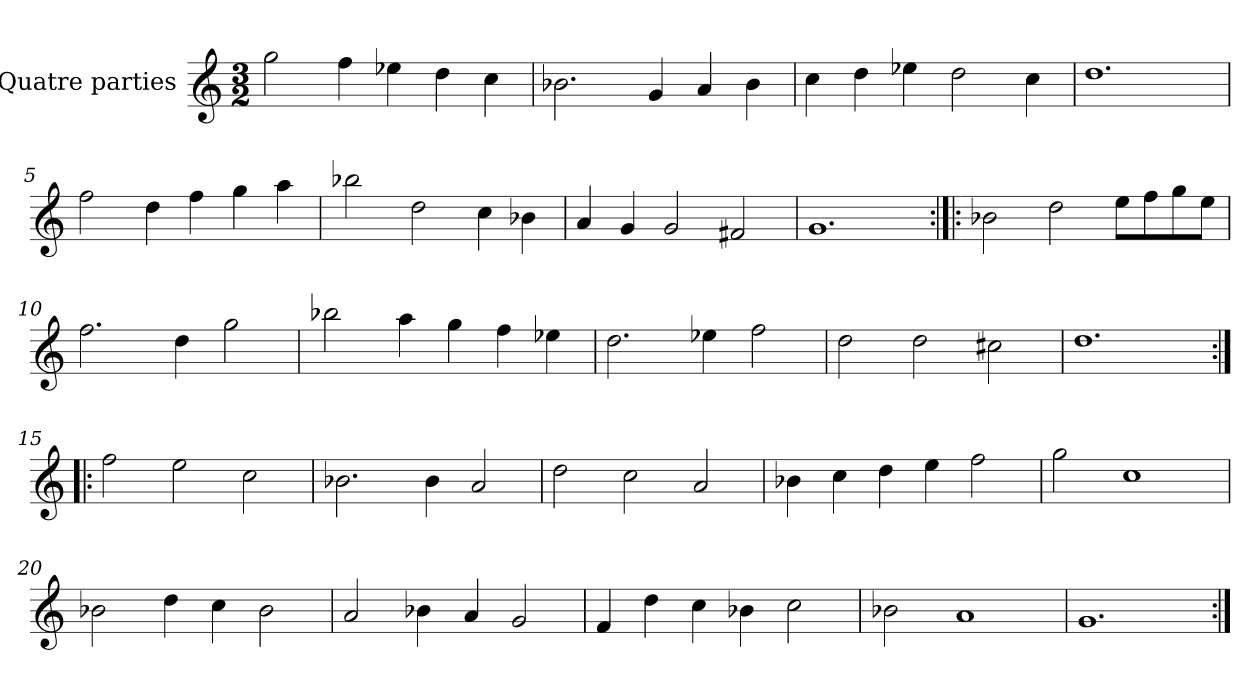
**kern
*part1
*staff1
*I"Quatre parties
*clefG2
*k[]
*M3/2
*MM180
=1
2gg\
4ff\
4ee-X\
4dd\
4cc\
=2
2.b-X\
4g/
4a/
4b-\
=3
4cc\
4dd\
4ee-X\
2dd\
4cc\
=4
1.dd
=5
2ff\
4dd\
4ff\
4gg\
4aa\
=6
2bb-X\
2dd\
4cc\
4b-X\
=7
4a/
4g/
2g/
2f#X/
=8
1.g
=9:|!|:
2b-X\
2dd\
8ee\L
8ff\
8gg\
8ee\J
=10
2.ff\
4dd\
2gg\
=11
2bb-X\
4aa\
4gg\
4ff\
4ee-X\
=12
2.dd\
4ee-X\
2ff\
=13
2dd\
2dd\
2cc#X\
=14
1.dd
=15:|!|:
2ff\
2ee\
2cc\
=16
2.b-X\
4b-\
2a/
=17
2dd\
2cc\
2a/
=18
4b-X\
4cc\
4dd\
4ee\
2ff\
=19
2gg\
1cc
=20
2b-X\
4dd\
4cc\
2b-\
=21
2a/
4b-X\
4a/
2g/
=22
4f/
4dd\
4cc\
4b-X\
2cc\
=23
2b-X\
1a
=24
1.g
=:|!
*-
